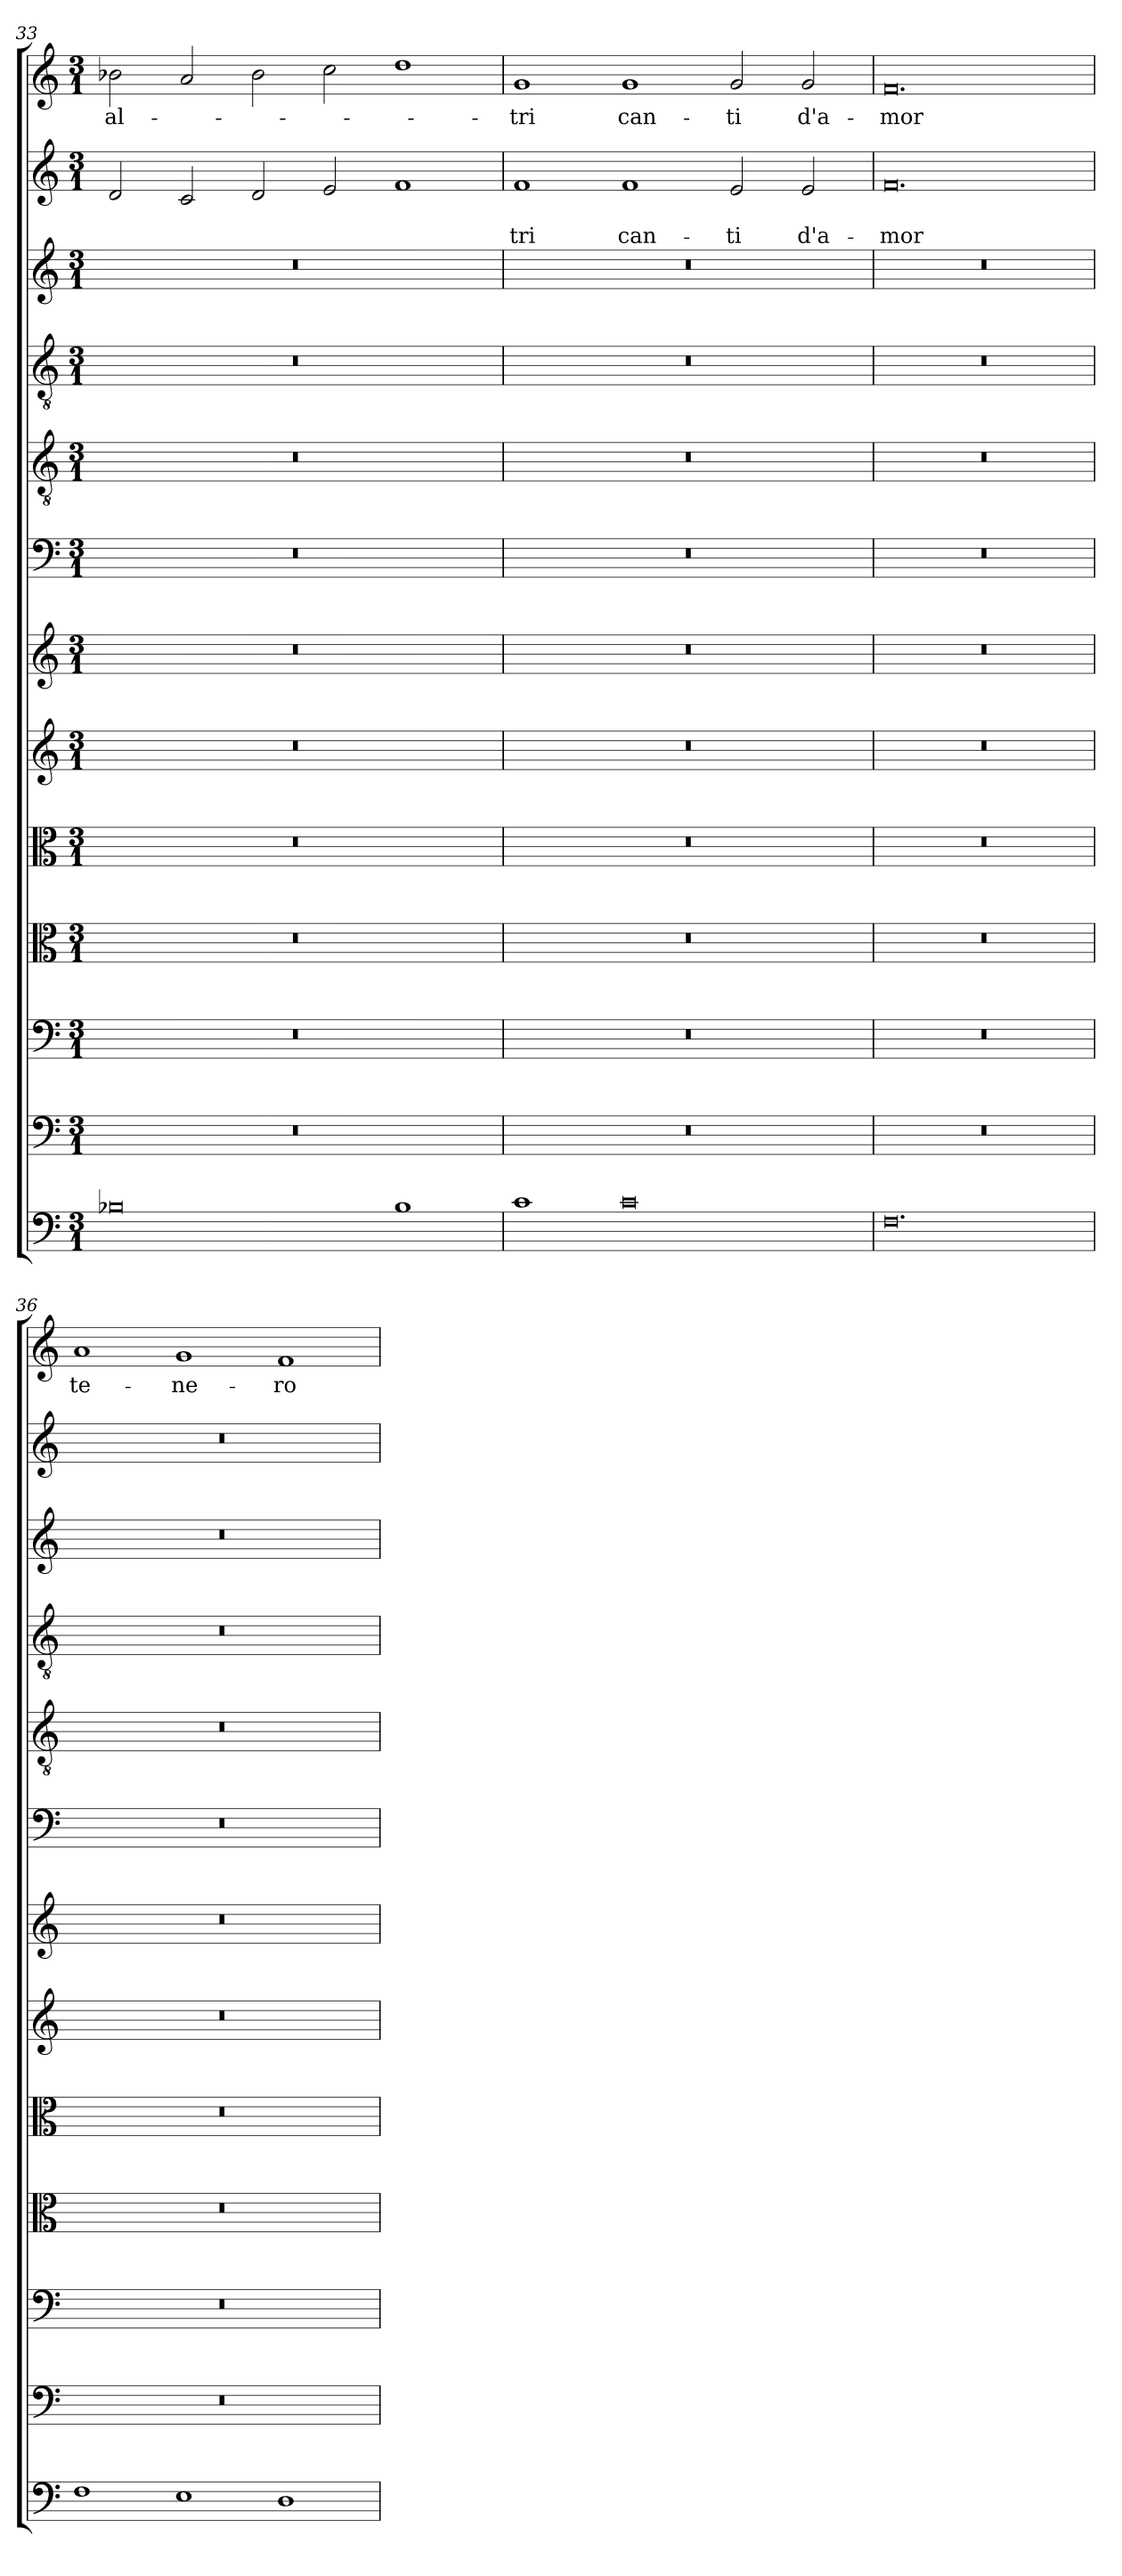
**kern	**kern	**kern	**kern	**kern	**kern	**kern	**kern	**kern	**kern	**kern	**kern	**text	**text	**kern	**text
*part13	*part12	*part11	*part10	*part9	*part8	*part7	*part6	*part5	*part4	*part3	*part2	*part2	*part2	*part1	*part1
*staff13	*staff12	*staff11	*staff10	*staff9	*staff8	*staff7	*staff6	*staff5	*staff4	*staff3	*staff2	*staff2	*staff2	*staff1	*staff1
!!LO:PB:g=z
*clefF4	*clefF4	*clefF4	*clefC3	*clefC3	*clefG2	*clefG2	*clefF4	*clefGv2	*clefGv2	*clefG2	*clefG2	*	*	*clefG2	*
*k[]	*k[]	*k[]	*k[]	*k[]	*k[]	*k[]	*k[]	*k[]	*k[]	*k[]	*k[]	*	*	*k[]	*
*C:	*C:	*C:	*C:	*C:	*C:	*C:	*C:	*C:	*C:	*C:	*C:	*	*	*C:	*
*M3/1	*M3/1	*M3/1	*M3/1	*M3/1	*M3/1	*M3/1	*M3/1	*M3/1	*M3/1	*M3/1	*M3/1	*	*	*M3/1	*
=33	=33	=33	=33	=33	=33	=33	=33	=33	=33	=33	=33	=33	=33	=33	=33
!	!	!	!	!	!	!	!	!	!	!	!	!	!	!	!LO:LY:b
0B-X	0.r	0.r	0.r	0.r	0.r	0.r	0.r	0.r	0.r	0.r	2d/	.	.	2b-X\	al-
.	.	.	.	.	.	.	.	.	.	.	2c/	.	.	2a/	.
.	.	.	.	.	.	.	.	.	.	.	2d/	.	.	2b-\	.
.	.	.	.	.	.	.	.	.	.	.	2e/	.	.	2cc\	.
1B-	.	.	.	.	.	.	.	.	.	.	1f	.	.	1dd	.
=34	=34	=34	=34	=34	=34	=34	=34	=34	=34	=34	=34	=34	=34	=34	=34
!	!	!	!	!	!	!	!	!	!	!	!	!	!LO:LY:b	!	!LO:LY:b
1c	0.r	0.r	0.r	0.r	0.r	0.r	0.r	0.r	0.r	0.r	1f	.	-tri	1g	-tri
!	!	!	!	!	!	!	!	!	!	!	!	!	!LO:LY:b	!	!LO:LY:b
0c	.	.	.	.	.	.	.	.	.	.	1f	.	can-	1g	can-
!	!	!	!	!	!	!	!	!	!	!	!	!	!LO:LY:b	!	!LO:LY:b
.	.	.	.	.	.	.	.	.	.	.	2e/	.	-ti	2g/	-ti
!	!	!	!	!	!	!	!	!	!	!	!	!	!LO:LY:b	!	!LO:LY:b
.	.	.	.	.	.	.	.	.	.	.	2e/	.	d'a-	2g/	d'a-
=35	=35	=35	=35	=35	=35	=35	=35	=35	=35	=35	=35	=35	=35	=35	=35
!	!	!	!	!	!	!	!	!	!	!	!	!	!LO:LY:b	!	!LO:LY:b
0.F	0.r	0.r	0.r	0.r	0.r	0.r	0.r	0.r	0.r	0.r	0.f	.	-mor	0.f	-mor
=36	=36	=36	=36	=36	=36	=36	=36	=36	=36	=36	=36	=36	=36	=36	=36
!	!	!	!	!	!	!	!	!	!	!	!	!	!	!	!LO:LY:b
1F	0.r	0.r	0.r	0.r	0.r	0.r	0.r	0.r	0.r	0.r	0.r	.	.	1a	te-
!	!	!	!	!	!	!	!	!	!	!	!	!	!	!	!LO:LY:b
1E	.	.	.	.	.	.	.	.	.	.	.	.	.	1g	-ne-
!	!	!	!	!	!	!	!	!	!	!	!	!	!	!	!LO:LY:b
1D	.	.	.	.	.	.	.	.	.	.	.	.	.	1f	-ro
=	=	=	=	=	=	=	=	=	=	=	=	=	=	=	=
*-	*-	*-	*-	*-	*-	*-	*-	*-	*-	*-	*-	*-	*-	*-	*-
